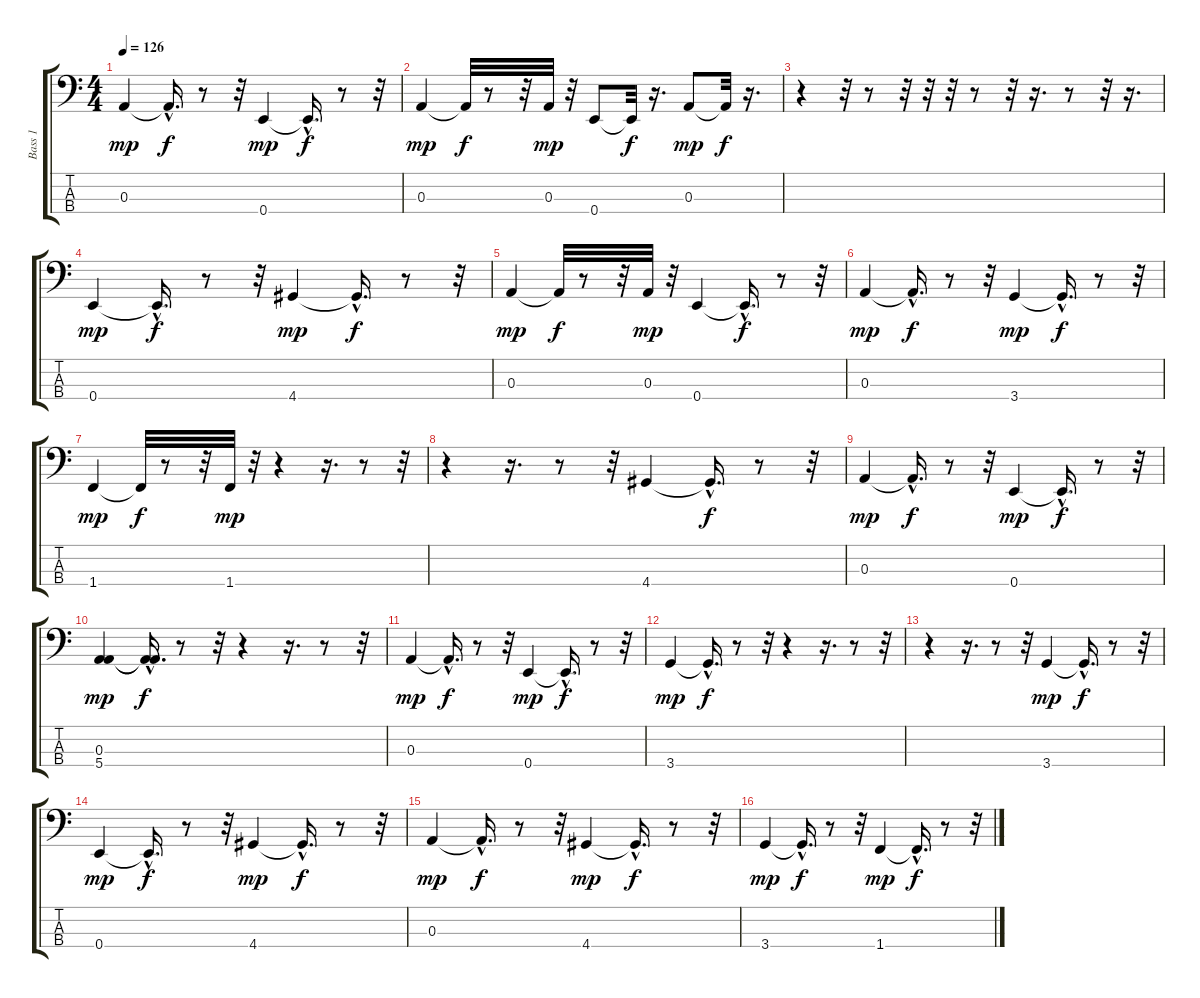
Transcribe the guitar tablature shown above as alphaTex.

\track ("Bass 1" "Bass 1") {instrument fretlessbass}
\staff {score tabs}
\tuning (G2 D2 A1 E1) {hide}
\ts (4 4)
\tempo 126
\clef f4
\ks c
0.3.4{dy mp} 0.3{hac t}.16{d dy f} r.8 r.32 0.4.4{dy mp} 0.4{hac t}.16{d dy f} r.8 r.32 |
0.3.4{dy mp} 0.3{t}.32{dy f} r.8 r.32 0.3.32{dy mp} r.32 0.4.8 0.4{t}.32{dy f} r.16{d} 0.3.8{dy mp} 0.3{t}.32{dy f} r.16{d} |
r.4 r.32 r.8 r.32 r.32 r.32 r.8 r.32 r.16{d} r.8 r.32 r.16{d} |
0.4.4{dy mp} 0.4{hac t}.16{d dy f} r.8 r.32 4.4.4{dy mp} 4.4{hac t}.16{d dy f} r.8 r.32 |
0.3.4{dy mp} 0.3{t}.32{dy f} r.8 r.32 0.3.32{dy mp} r.32 0.4.4 0.4{hac t}.16{d dy f} r.8 r.32 |
0.3.4{dy mp} 0.3{hac t}.16{d dy f} r.8 r.32 3.4.4{dy mp} 3.4{hac t}.16{d dy f} r.8 r.32 |
1.4.4{dy mp} 1.4{t}.32{dy f} r.8 r.32 1.4.32{dy mp} r.32 r.4 r.16{d} r.8 r.32 |
r.4 r.16{d} r.8 r.32 4.4.4 4.4{hac t}.16{d dy f} r.8 r.32 |
0.3.4{dy mp} 0.3{hac t}.16{d dy f} r.8 r.32 0.4.4{dy mp} 0.4{hac t}.16{d dy f} r.8 r.32 |
(0.3 5.4).4{dy mp} (0.3{hac t} 5.4{hac t}).16{d dy f} r.8 r.32 r.4 r.16{d} r.8 r.32 |
0.3.4{dy mp} 0.3{hac t}.16{d dy f} r.8 r.32 0.4.4{dy mp} 0.4{hac t}.16{d dy f} r.8 r.32 |
3.4.4{dy mp} 3.4{hac t}.16{d dy f} r.8 r.32 r.4 r.16{d} r.8 r.32 |
r.4 r.16{d} r.8 r.32 3.4.4{dy mp} 3.4{hac t}.16{d dy f} r.8 r.32 |
0.4.4{dy mp} 0.4{hac t}.16{d dy f} r.8 r.32 4.4.4{dy mp} 4.4{hac t}.16{d dy f} r.8 r.32 |
0.3.4{dy mp} 0.3{hac t}.16{d dy f} r.8 r.32 4.4.4{dy mp} 4.4{hac t}.16{d dy f} r.8 r.32 |
3.4.4{dy mp} 3.4{hac t}.16{d dy f} r.8 r.32 1.4.4{dy mp} 1.4{hac t}.16{d dy f} r.8 r.32
